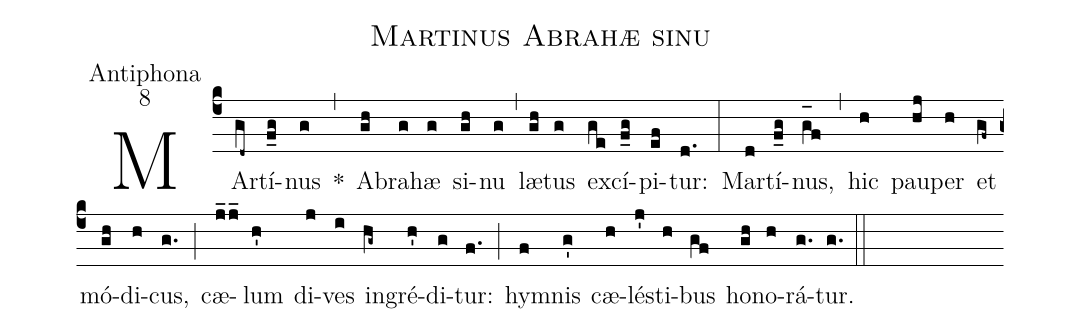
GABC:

name:Martinus Abrahæ sinu;
office-part:Antiphona;
mode:8;
%%
(c4) MAr(gd~)tí(f_g)nus(g) *(,) A(gh)bra(g)hæ(g) si(gh)nu(g) (,) læ(gh)tus(g) ex(ge)cí(f_g)pi(ef)tur:(d.) (:) Mar(d)tí(f_g)nus,(g_[oh:h]f) (,) hic(h) pau(hj)per(h) et(gf~) mó(gh)di(h)cus,(g.) (;) cæ(j_2j_)lum(h') di(j)ves(i) in(hg~)gré(h')di(g)tur:(f.) (;) hy(f)mnis(g') cæ(h)lé(j')sti(h)bus(gf) ho(gh)no(h)rá(g.)tur.(g.) (::)
%<eu>E(j) u(j) o(i) u(j) a(h) e.</eu>(g.) (::)
